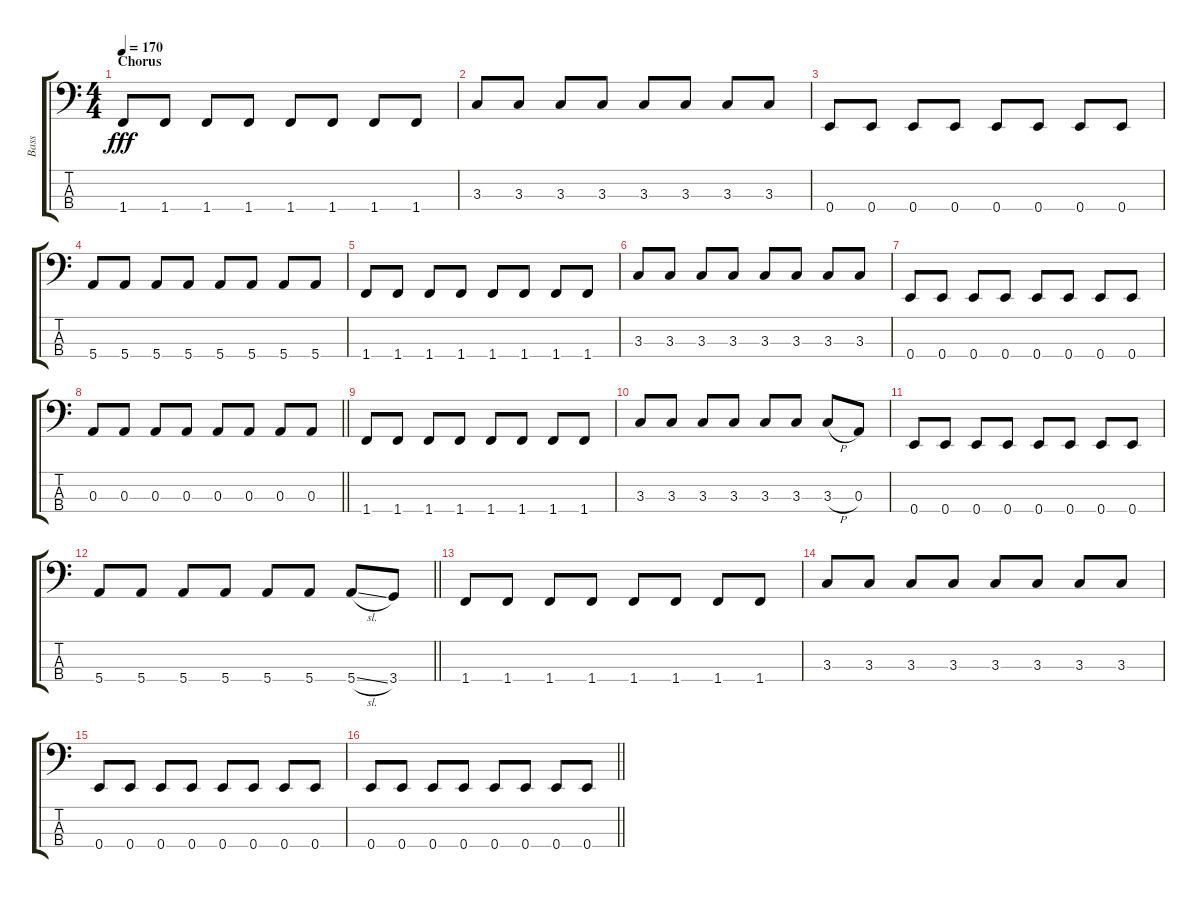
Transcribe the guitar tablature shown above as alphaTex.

\track ("Bass" "Bass") {instrument electricbasspick}
\staff {score tabs}
\tuning (G2 D2 A1 E1) {hide}
\ts (4 4)
\section ("" "Chorus")
\tempo 170
\clef f4
\ks c
1.4.8{dy fff} 1.4.8 1.4.8 1.4.8 1.4.8 1.4.8 1.4.8 1.4.8 |
3.3.8 3.3.8 3.3.8 3.3.8 3.3.8 3.3.8 3.3.8 3.3.8 |
0.4.8 0.4.8 0.4.8 0.4.8 0.4.8 0.4.8 0.4.8 0.4.8 |
5.4.8 5.4.8 5.4.8 5.4.8 5.4.8 5.4.8 5.4.8 5.4.8 |
1.4.8 1.4.8 1.4.8 1.4.8 1.4.8 1.4.8 1.4.8 1.4.8 |
3.3.8 3.3.8 3.3.8 3.3.8 3.3.8 3.3.8 3.3.8 3.3.8 |
0.4.8 0.4.8 0.4.8 0.4.8 0.4.8 0.4.8 0.4.8 0.4.8 |
\barLineRight lightlight
0.3.8 0.3.8 0.3.8 0.3.8 0.3.8 0.3.8 0.3.8 0.3.8 |
1.4.8 1.4.8 1.4.8 1.4.8 1.4.8 1.4.8 1.4.8 1.4.8 |
3.3.8 3.3.8 3.3.8 3.3.8 3.3.8 3.3.8 3.3{h}.8 0.3.8 |
0.4.8 0.4.8 0.4.8 0.4.8 0.4.8 0.4.8 0.4.8 0.4.8 |
\barLineRight lightlight
5.4.8 5.4.8 5.4.8 5.4.8 5.4.8 5.4.8 5.4{sl}.8 3.4.8 |
1.4.8 1.4.8 1.4.8 1.4.8 1.4.8 1.4.8 1.4.8 1.4.8 |
3.3.8 3.3.8 3.3.8 3.3.8 3.3.8 3.3.8 3.3.8 3.3.8 |
0.4.8 0.4.8 0.4.8 0.4.8 0.4.8 0.4.8 0.4.8 0.4.8 |
\barLineRight lightlight
0.4.8 0.4.8 0.4.8 0.4.8 0.4.8 0.4.8 0.4.8 0.4.8
